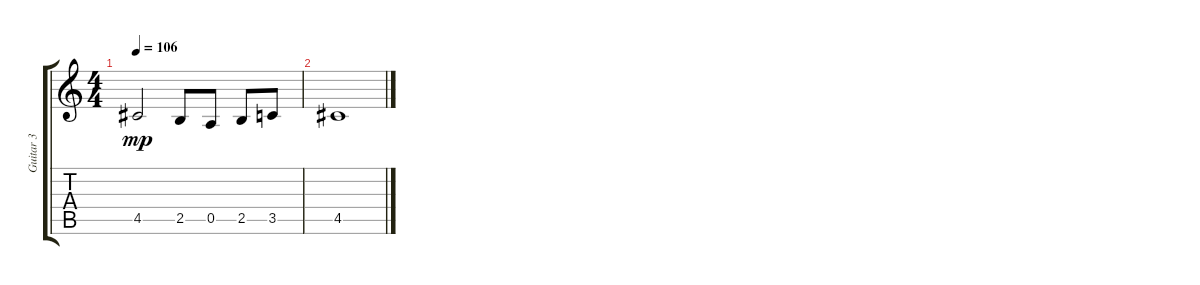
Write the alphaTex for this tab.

\track ("Guitar 3" "Guitar 3") {instrument acousticbass}
\staff {score tabs}
\tuning (E4 B3 G3 D3 A2 D2) {hide}
\ts (4 4)
\tempo 106
\clef g2
\ks c
4.5.2{dy mp} 2.5.8 0.5.8 2.5.8 3.5.8 |
4.5.1
